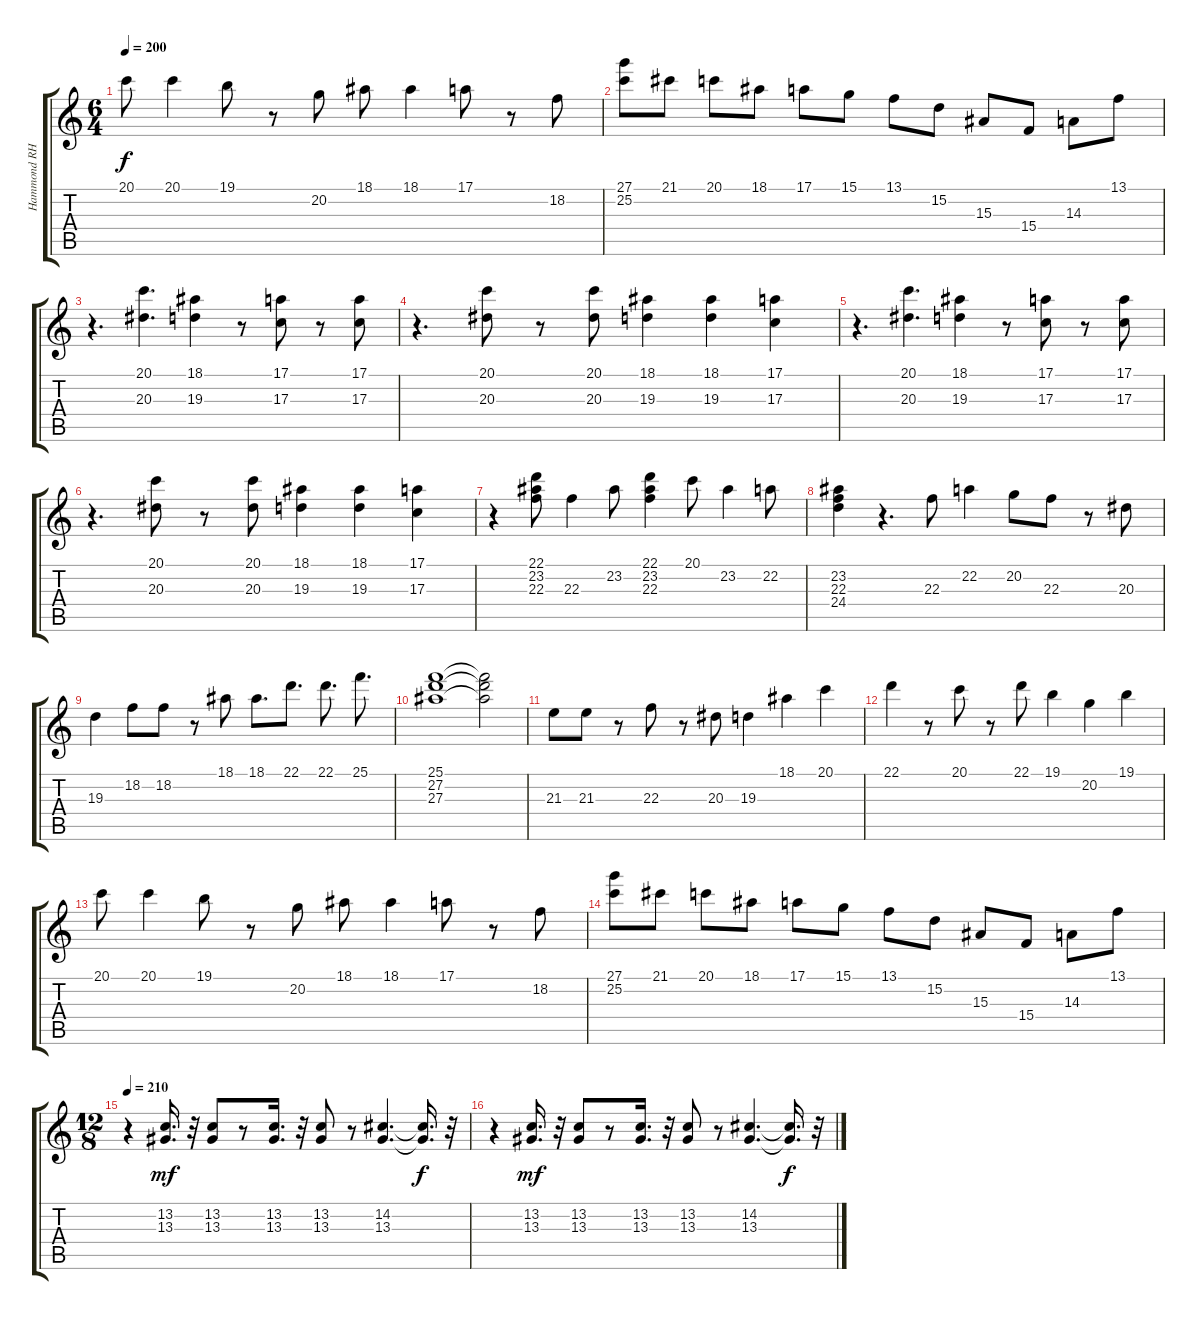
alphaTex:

\track ("Hammond RH" "Hammond RH") {instrument percussiveorgan}
\staff {score tabs}
\tuning (E4 B3 G3 D3 A2 E2) {hide}
\ts (6 4)
\tempo 200
\clef g2
\ks c
20.1.8{dy f} 20.1.4 19.1.8 r.8 20.2.8 18.1.8 18.1.4 17.1.8 r.8 18.2.8 |
(27.1 25.2).8 21.1.8 20.1.8 18.1.8 17.1.8 15.1.8 13.1.8 15.2.8 15.3.8 15.4.8 14.3.8 13.1.8 |
r.4{d} (20.1 20.3).4{d} (18.1 19.3).4 r.8 (17.1 17.3).8 r.8 (17.1 17.3).8 |
r.4{d} (20.1 20.3).8 r.8 (20.1 20.3).8 (18.1 19.3).4 (18.1 19.3).4 (17.1 17.3).4 |
r.4{d} (20.1 20.3).4{d} (18.1 19.3).4 r.8 (17.1 17.3).8 r.8 (17.1 17.3).8 |
r.4{d} (20.1 20.3).8 r.8 (20.1 20.3).8 (18.1 19.3).4 (18.1 19.3).4 (17.1 17.3).4 |
r.4 (22.1 23.2 22.3).8 22.3.4 23.2.8 (22.1 23.2 22.3).4 20.1.8 23.2.4 22.2.8 |
(23.2 22.3 24.4).4 r.4{d} 22.3.8 22.2.4 20.2.8 22.3.8 r.8 20.3.8 |
19.3.4 18.2.8 18.2.8 r.8 18.1.8 18.1.8{d} 22.1.8{d} 22.1.8{d} 25.1.8{d} |
(25.1 27.2 27.3).1 (25.1{t} 27.2{t} 27.3{t}).2 |
21.3.8 21.3.8 r.8 22.3.8 r.8 20.3.8 19.3.4 18.1.4 20.1.4 |
22.1.4 r.8 20.1.8 r.8 22.1.8 19.1.4 20.2.4 19.1.4 |
20.1.8 20.1.4 19.1.8 r.8 20.2.8 18.1.8 18.1.4 17.1.8 r.8 18.2.8 |
(27.1 25.2).8 21.1.8 20.1.8 18.1.8 17.1.8 15.1.8 13.1.8 15.2.8 15.3.8 15.4.8 14.3.8 13.1.8 |
\ts (12 8)
\tempo 210
r.4 (13.2 13.3).16{d dy mf} r.32 (13.2 13.3).8 r.8 (13.2 13.3).16{d} r.32 (13.2 13.3).8 r.8 (14.2 13.3).4{d} (14.2{t} 13.3{t}).16{d dy f} r.32 |
r.4 (13.2 13.3).16{d dy mf} r.32 (13.2 13.3).8 r.8 (13.2 13.3).16{d} r.32 (13.2 13.3).8 r.8 (14.2 13.3).4{d} (14.2{t} 13.3{t}).16{d dy f} r.32
